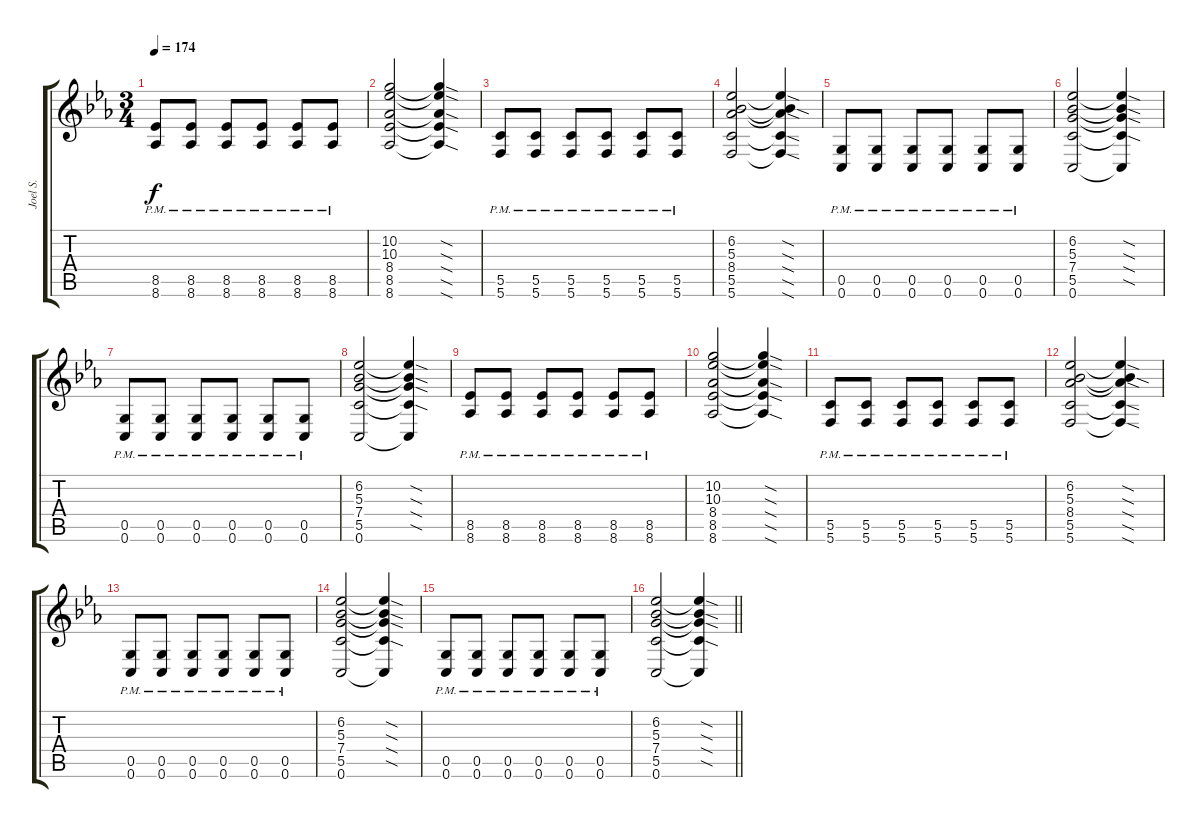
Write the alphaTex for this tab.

\track ("Joel S." "Joel S.") {instrument distortionguitar}
\staff {score tabs}
\tuning (D4 A3 F3 C3 G2 C2) {hide}
\ts (3 4)
\tempo 174
\clef g2
\ks cminor
(8.5{pm} 8.6{pm}).8{dy f} (8.5{pm} 8.6{pm}).8 (8.5{pm} 8.6{pm}).8 (8.5{pm} 8.6{pm}).8 (8.5{pm} 8.6{pm}).8 (8.5{pm} 8.6{pm}).8 |
(10.2 10.3 8.4 8.5 8.6).2{balance 8} (10.2{sod t} 10.3{sod t} 8.4{sod t} 8.5{sod t} 8.6{sod t}).4 |
(5.5{pm} 5.6{pm}).8 (5.5{pm} 5.6{pm}).8 (5.5{pm} 5.6{pm}).8 (5.5{pm} 5.6{pm}).8 (5.5{pm} 5.6{pm}).8 (5.5{pm} 5.6{pm}).8 |
(6.2 5.3 8.4 5.5 5.6).2 (6.2{sod t} 5.3{sod t} 8.4{sod t} 5.5{sod t} 5.6{sod t}).4 |
(0.5{pm} 0.6{pm}).8 (0.5{pm} 0.6{pm}).8 (0.5{pm} 0.6{pm}).8 (0.5{pm} 0.6{pm}).8 (0.5{pm} 0.6{pm}).8 (0.5{pm} 0.6{pm}).8 |
(6.2 5.3 7.4 5.5 0.6).2 (6.2{sod t} 5.3{sod t} 7.4{sod t} 5.5{sod t} 0.6{t}).4 |
(0.5{pm} 0.6{pm}).8 (0.5{pm} 0.6{pm}).8 (0.5{pm} 0.6{pm}).8 (0.5{pm} 0.6{pm}).8 (0.5{pm} 0.6{pm}).8 (0.5{pm} 0.6{pm}).8 |
(6.2 5.3 7.4 5.5 0.6).2{volume 16} (6.2{sod t} 5.3{sod t} 7.4{sod t} 5.5{sod t} 0.6{t}).4 |
(8.5{pm} 8.6{pm}).8 (8.5{pm} 8.6{pm}).8 (8.5{pm} 8.6{pm}).8 (8.5{pm} 8.6{pm}).8 (8.5{pm} 8.6{pm}).8 (8.5{pm} 8.6{pm}).8 |
(10.2 10.3 8.4 8.5 8.6).2 (10.2{sod t} 10.3{sod t} 8.4{sod t} 8.5{sod t} 8.6{sod t}).4 |
(5.5{pm} 5.6{pm}).8 (5.5{pm} 5.6{pm}).8 (5.5{pm} 5.6{pm}).8 (5.5{pm} 5.6{pm}).8 (5.5{pm} 5.6{pm}).8 (5.5{pm} 5.6{pm}).8 |
(6.2 5.3 8.4 5.5 5.6).2 (6.2{sod t} 5.3{sod t} 8.4{sod t} 5.5{sod t} 5.6{sod t}).4 |
(0.5{pm} 0.6{pm}).8 (0.5{pm} 0.6{pm}).8 (0.5{pm} 0.6{pm}).8 (0.5{pm} 0.6{pm}).8 (0.5{pm} 0.6{pm}).8 (0.5{pm} 0.6{pm}).8 |
(6.2 5.3 7.4 5.5 0.6).2 (6.2{sod t} 5.3{sod t} 7.4{sod t} 5.5{sod t} 0.6{t}).4 |
(0.5{pm} 0.6{pm}).8 (0.5{pm} 0.6{pm}).8 (0.5{pm} 0.6{pm}).8 (0.5{pm} 0.6{pm}).8 (0.5{pm} 0.6{pm}).8 (0.5{pm} 0.6{pm}).8 |
\barLineRight lightlight
(6.2 5.3 7.4 5.5 0.6).2{balance 4} (6.2{sod t} 5.3{sod t} 7.4{sod t} 5.5{sod t} 0.6{t}).4
